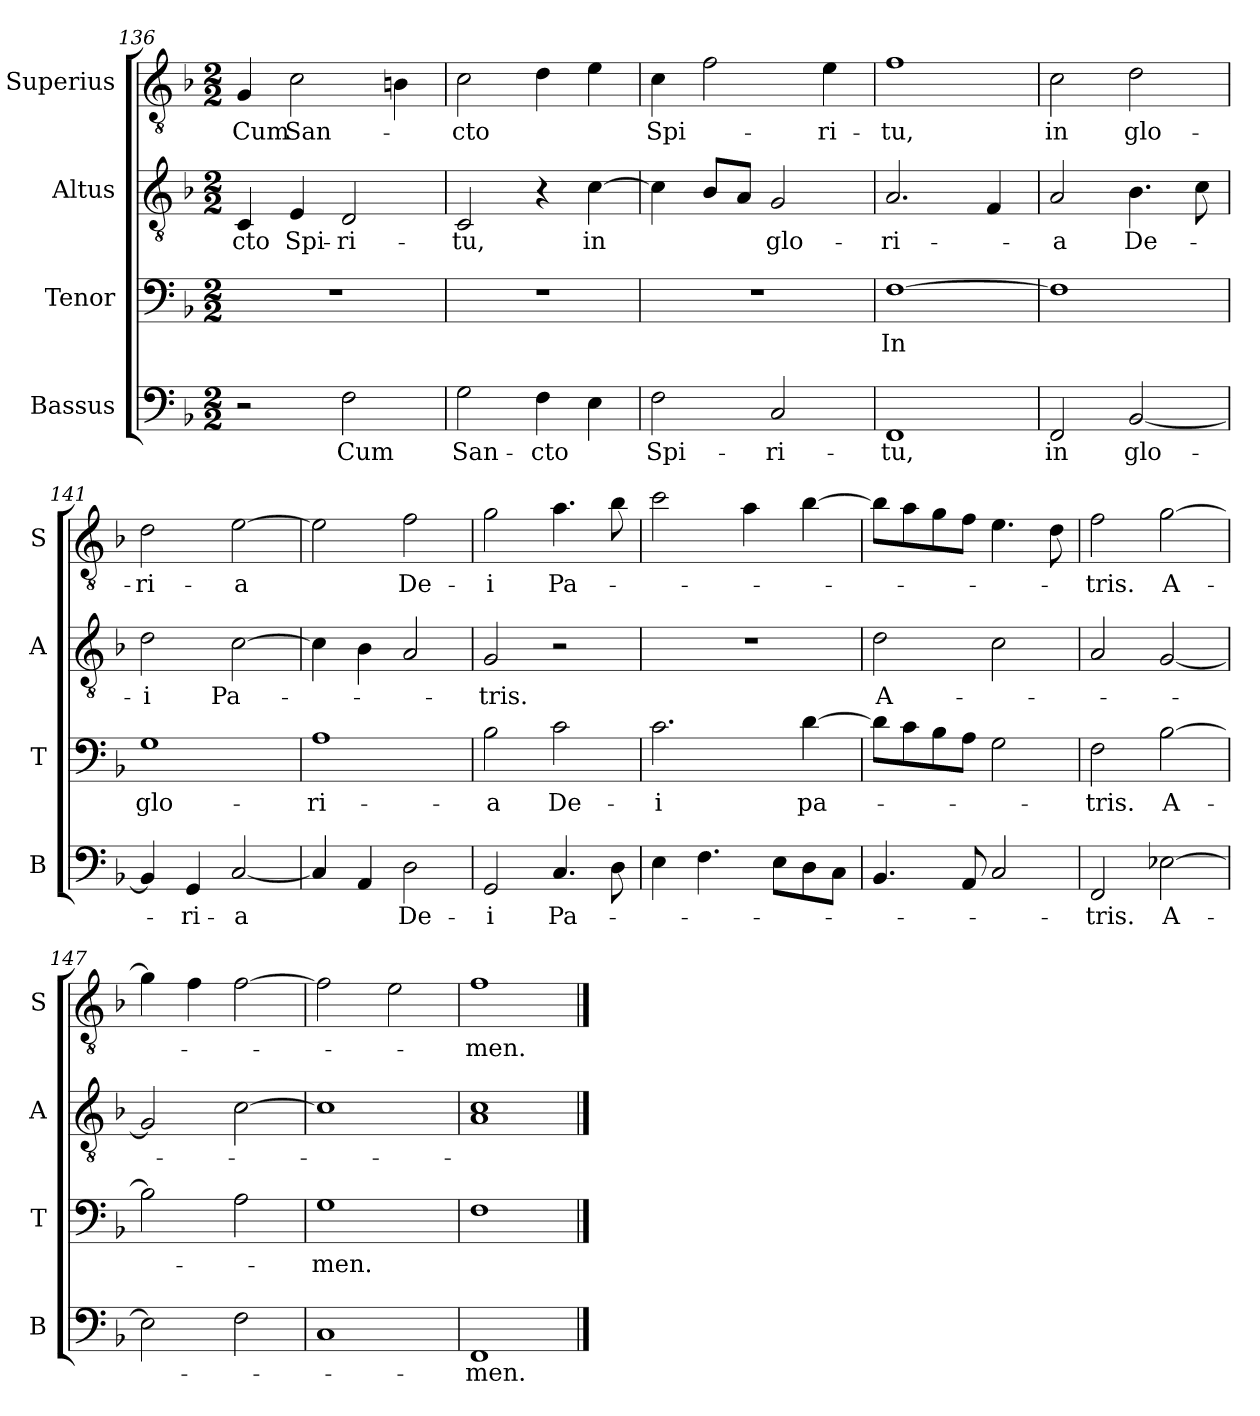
**kern	**text	**kern	**text	**kern	**text	**kern	**text
*part4	*part4	*part3	*part3	*part2	*part2	*part1	*part1
*staff4	*staff4	*staff3	*staff3	*staff2	*staff2	*staff1	*staff1
*I"Bassus	*	*I"Tenor	*	*I"Altus	*	*I"Superius	*
*I'B	*	*I'T	*	*I'A	*	*I'S	*
*clefF4	*	*clefF4	*	*clefGv2	*	*clefGv2	*
*k[b-]	*	*k[b-]	*	*k[b-]	*	*k[b-]	*
*d:	*	*d:	*	*d:	*	*d:	*
*M2/2	*	*M2/2	*	*M2/2	*	*M2/2	*
=136	=136	=136	=136	=136	=136	=136	=136
2r	.	1r	.	4C	-cto	4G	Cum
.	.	.	.	4E	Spi-	2c	San-
2F	Cum	.	.	2D	-ri-	.	.
.	.	.	.	.	.	4Bn	.
=137	=137	=137	=137	=137	=137	=137	=137
2G	San-	1r	.	2C	-tu,	2c	-cto
4F	-cto	.	.	4r	.	4d	.
4E	.	.	.	[4c	in	4e	.
=138	=138	=138	=138	=138	=138	=138	=138
2F	Spi-	1r	.	4c]	.	4c	Spi-
.	.	.	.	8B-L	.	2f	.
.	.	.	.	8AJ	.	.	.
2C	-ri-	.	.	2G	glo-	.	.
.	.	.	.	.	.	4e	-ri-
=139	=139	=139	=139	=139	=139	=139	=139
1FF	-tu,	[1F	In	2.A	-ri-	1f	-tu,
.	.	.	.	4F	.	.	.
=140	=140	=140	=140	=140	=140	=140	=140
2FF	in	1F]	.	2A	-a	2c	in
[2BB-	glo-	.	.	4.B-	De-	2d	glo-
.	.	.	.	8c	.	.	.
=141	=141	=141	=141	=141	=141	=141	=141
4BB-]	.	1G	glo-	2d	-i	2d	-ri-
4GG	-ri-	.	.	.	.	.	.
[2C	-a	.	.	[2c	Pa-	[2e	-a
=142	=142	=142	=142	=142	=142	=142	=142
4C]	.	1A	-ri-	4c]	.	2e]	.
4AA	.	.	.	4B-	.	.	.
2D	De-	.	.	2A	.	2f	De-
=143	=143	=143	=143	=143	=143	=143	=143
2GG	-i	2B-	-a	2G	-tris.	2g	-i
4.C	Pa-	2c	De-	2r	.	4.a	Pa-
8D	.	.	.	.	.	8b-	.
=144	=144	=144	=144	=144	=144	=144	=144
4E	.	2.c	-i	1r	.	2cc	.
4.F	.	.	.	.	.	.	.
.	.	.	.	.	.	4a	.
8EL	.	.	.	.	.	.	.
8D	.	[4d	pa-	.	.	[4b-	.
8CJ	.	.	.	.	.	.	.
=145	=145	=145	=145	=145	=145	=145	=145
4.BB-	.	8dL]	.	2d	A-	8b-L]	.
.	.	8c	.	.	.	8a	.
.	.	8B-	.	.	.	8g	.
8AA	.	8AJ	.	.	.	8fJ	.
2C	.	2G	.	2c	.	4.e	.
.	.	.	.	.	.	8d	.
=146	=146	=146	=146	=146	=146	=146	=146
2FF	-tris.	2F	-tris.	2A	.	2f	-tris.
[2E-X	A-	[2B-	A-	[2G	.	[2g	A-
=147	=147	=147	=147	=147	=147	=147	=147
2E-]	.	2B-]	.	2G]	.	4g]	.
.	.	.	.	.	.	4f	.
2F	.	2A	.	[2c	.	[2f	.
=148	=148	=148	=148	=148	=148	=148	=148
1C	.	1G	-men.	1c]	.	2f]	.
.	.	.	.	.	.	2e	.
=149	=149	=149	=149	=149	=149	=149	=149
*	*	*	*	*^	*	*	*
1FF	-men.	1F	.	1A\	1c/	.	1f	-men.
*	*	*	*	*v	*v	*	*	*
==	==	==	==	==	==	==	==
*-	*-	*-	*-	*-	*-	*-	*-
